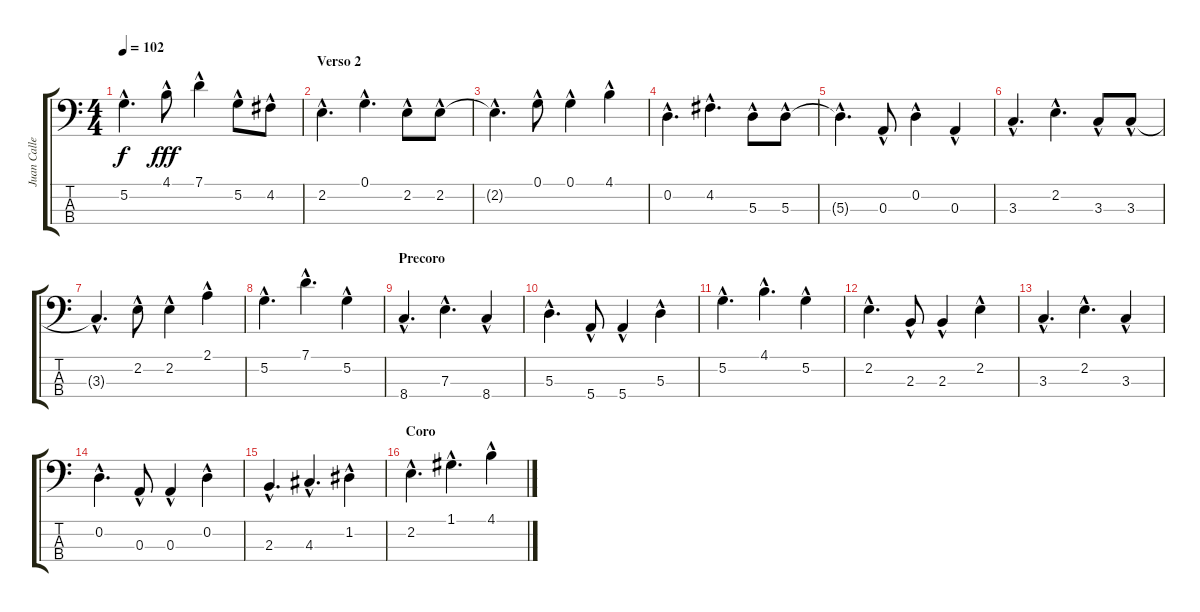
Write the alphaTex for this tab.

\track ("Juan Calleros" "Juan Calle") {instrument electricbassfinger}
\staff {score tabs}
\tuning (G2 D2 A1 E1) {hide}
\ts (4 4)
\tempo 102
\clef f4
\ks c
5.2{hac t}.4{d dy f} 4.1{hac}.8{dy fff} 7.1{hac}.4 5.2{hac}.8 4.2{hac}.8 |
\section ("" "Verso 2")
2.2{hac}.4{d} 0.1{hac}.4{d} 2.2{hac}.8 2.2{hac}.8 |
2.2{hac t}.4{d} 0.1{hac}.8 0.1{hac}.4 4.1{hac}.4 |
0.2{hac}.4{d} 4.2{hac}.4{d} 5.3{hac}.8 5.3{hac}.8 |
5.3{hac t}.4{d} 0.3{hac}.8 0.2{hac}.4 0.3{hac}.4 |
3.3{hac}.4{d} 2.2{hac}.4{d} 3.3{hac}.8 3.3{hac}.8 |
3.3{hac t}.4{d} 2.2{hac}.8 2.2{hac}.4 2.1{hac}.4 |
5.2{hac}.4{d} 7.1{hac}.4{d} 5.2{hac}.4 |
\section ("" "Precoro")
8.4{hac}.4{d} 7.3{hac}.4{d} 8.4{hac}.4 |
5.3{hac}.4{d} 5.4{hac}.8 5.4{hac}.4 5.3{hac}.4 |
5.2{hac}.4{d} 4.1{hac}.4{d} 5.2{hac}.4 |
2.2{hac}.4{d} 2.3{hac}.8 2.3{hac}.4 2.2{hac}.4 |
3.3{hac}.4{d} 2.2{hac}.4{d} 3.3{hac}.4 |
0.2{hac}.4{d} 0.3{hac}.8 0.3{hac}.4 0.2{hac}.4 |
2.3{hac}.4{d} 4.3{hac}.4{d} 1.2{hac}.4 |
\section ("" "Coro")
2.2{hac}.4{d} 1.1{hac}.4{d} 4.1{hac}.4
